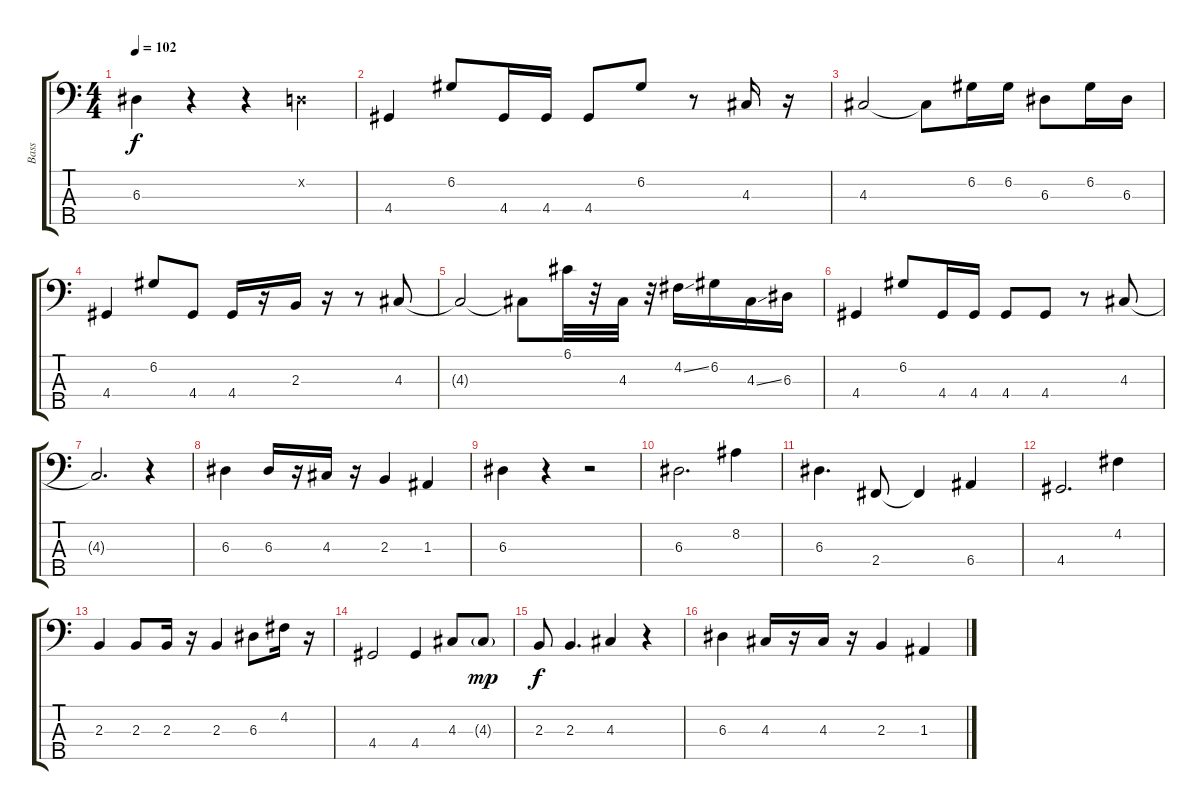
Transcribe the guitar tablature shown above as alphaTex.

\track ("Bass" "Bass") {instrument electricbassfinger}
\staff {score tabs}
\tuning (G2 D2 A1 E1 B0) {hide}
\ts (4 4)
\tempo 102
\clef f4
\ks c
6.3.4{dy f} r.4 r.4 0.2{x}.4 |
4.4.4 6.2.8 4.4.16 4.4.16 4.4.8 6.2.8 r.8 4.3.16 r.16 |
4.3.2 4.3{t}.8 6.2.16 6.2.16 6.3.8 6.2.16 6.3.16 |
4.4.4 6.2.8 4.4.8 4.4.16 r.16 2.3.16 r.16 r.8 4.3.8 |
4.3{t}.2 4.3{t}.8 6.1.32 r.32 4.3.32 r.32 4.2{ss}.16 6.2.16 4.3{ss}.16 6.3.16 |
4.4.4 6.2.8 4.4.16 4.4.16 4.4.8 4.4.8 r.8 4.3.8 |
4.3{t}.2{d} r.4 |
6.3.4 6.3.16 r.16 4.3.16 r.16 2.3.4 1.3.4 |
6.3.4 r.4 r.2 |
6.3.2{d} 8.2.4 |
6.3.4{d} 2.4.8 2.4{t}.4 6.4.4 |
4.4.2{d} 4.2.4 |
2.3.4 2.3.8 2.3.16 r.16 2.3.4 6.3.8 4.2.16 r.16 |
4.4.2 4.4.4 4.3.8 4.3{g}.8{dy mp} |
2.3.8{dy f} 2.3.4{d} 4.3.4 r.4 |
6.3.4 4.3.16 r.16 4.3.16 r.16 2.3.4 1.3.4
